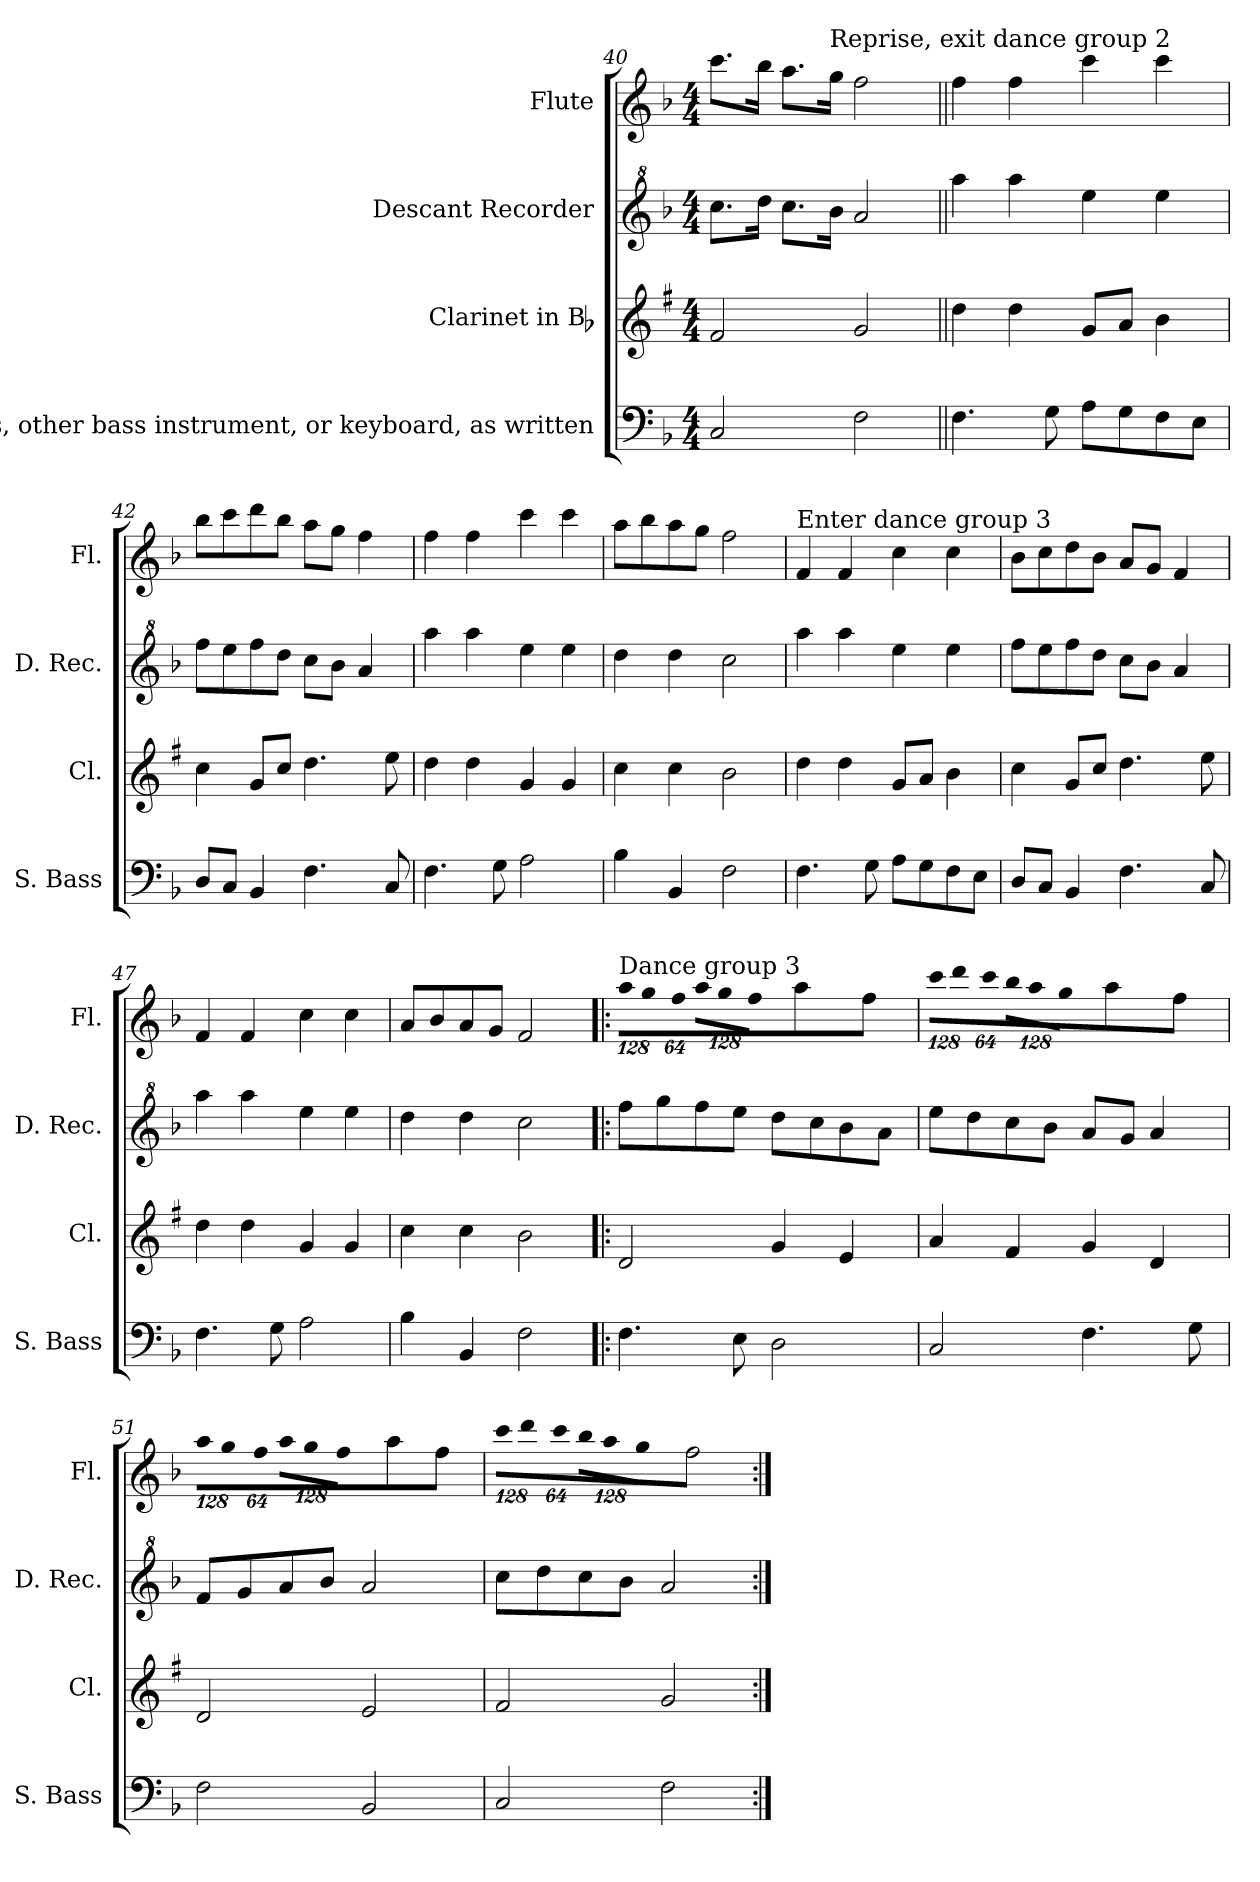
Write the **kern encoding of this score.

**kern	**kern	**kern	**kern
*part4	*part3	*part2	*part1
*staff4	*staff3	*staff2	*staff1
*I"String bass, other bass instrument, or keyboard, as written	*I"Clarinet in Bb	*I"Descant Recorder	*I"Flute
*I'S. Bass	*I'Cl.	*I'D. Rec.	*I'Fl.
*clefF4	*clefG2	*clefG^2	*clefG2
*ITrd7c12	*ITrd1c2	*ITrd-7c-12	*
*k[b-]	*k[b-]	*k[b-]	*k[b-]
*F:	*F:	*F:	*F:
*M4/4	*M4/4	*M4/4	*M4/4
=40	=40	=40	=40
2CCi/	2ei/	8.cccci\L	8.ccci\L
.	.	16ddddi\Jk	16bb-i\Jk
.	.	8.cccci\L	8.aai\L
!	!	!	!LO:TX:a:t=Reprise, exit dance group 2
.	.	16bbb-i\Jk	16ggi\Jk
2FFi\	2fi/	2aaai/	2ffi\
=41||	=41||	=41||	=41||
4.FFi\	4cci\	4aaaai\	4ffi\
.	4cci\	4aaaai\	4ffi\
8GGi\	.	.	.
8AAi\L	8fi/L	4eeeei\	4ccci\
8GGi\	8gi/J	.	.
8FFi\	4ai\	4eeeei\	4ccci\
8EEi\J	.	.	.
!!LO:LB:g=z
=42	=42	=42	=42
8DDi/L	4b-i\	8ffffi\L	8bb-i\L
8CCi/J	.	8eeeei\	8ccci\
4BBB-i/	8fi/L	8ffffi\	8dddi\
.	8b-i/J	8ddddi\J	8bb-i\J
4.FFi\	4.cci\	8cccci\L	8aai\L
.	.	8bbb-i\J	8ggi\J
.	.	4aaai/	4ffi\
8CCi/	8ddi\	.	.
=43	=43	=43	=43
4.FFi\	4cci\	4aaaai\	4ffi\
.	4cci\	4aaaai\	4ffi\
8GGi\	.	.	.
2AAi\	4fi/	4eeeei\	4ccci\
.	4fi/	4eeeei\	4ccci\
=44	=44	=44	=44
4BB-i\	4b-i\	4ddddi\	8aai\L
.	.	.	8bb-i\
4BBB-i/	4b-i\	4ddddi\	8aai\
.	.	.	8ggi\J
2FFi\	2ai\	2cccci\	2ffi\
=45	=45	=45	=45
!	!	!	!LO:TX:a:t=Enter dance group 3
4.FFi\	4cci\	4aaaai\	4fi/
.	4cci\	4aaaai\	4fi/
8GGi\	.	.	.
8AAi\L	8fi/L	4eeeei\	4cci\
8GGi\	8gi/J	.	.
8FFi\	4ai\	4eeeei\	4cci\
8EEi\J	.	.	.
=46	=46	=46	=46
8DDi/L	4b-i\	8ffffi\L	8b-i\L
8CCi/J	.	8eeeei\	8cci\
4BBB-i/	8fi/L	8ffffi\	8ddi\
.	8b-i/J	8ddddi\J	8b-i\J
4.FFi\	4.cci\	8cccci\L	8ai/L
.	.	8bbb-i\J	8gi/J
.	.	4aaai/	4fi/
8CCi/	8ddi\	.	.
=47	=47	=47	=47
4.FFi\	4cci\	4aaaai\	4fi/
.	4cci\	4aaaai\	4fi/
8GGi\	.	.	.
2AAi\	4fi/	4eeeei\	4cci\
.	4fi/	4eeeei\	4cci\
=48	=48	=48	=48
4BB-i\	4b-i\	4ddddi\	8ai/L
.	.	.	8b-i/
4BBB-i/	4b-i\	4ddddi\	8ai/
.	.	.	8gi/J
2FFi\	2ai\	2cccci\	2fi/
!!LO:LB:g=z
=49!|:	=49!|:	=49!|:	=49!|:
*	*	*	*Xbrackettup
!	!	!	!LO:TX:a:t=Dance group 3
!	!	!	!LO:N:vis=8
4.FFi\	2ci/	8ffffi\L	1024%85aai\L
!	!	!	!LO:N:vis=8
.	.	.	1024%85ggi\
.	.	8ggggi\	.
!	!	!	!LO:N:vis=8
.	.	.	512%43ffi\J
!	!	!	!LO:N:vis=8
.	.	8ffffi\	1024%85aai\L
!	!	!	!LO:N:vis=8
.	.	.	1024%85ggi\
8EEi\	.	8eeeei\J	.
!	!	!	!LO:N:vis=8
.	.	.	512%43ffi\J
2DDi\	4fi/	8ddddi\L	4aai\
.	.	8cccci\	.
.	4di/	8bbb-i\	4ffi\
.	.	8aaai\J	.
=50	=50	=50	=50
!	!	!	!LO:N:vis=8
2CCi/	4gi/	8eeeei\L	1024%85ccci\L
!	!	!	!LO:N:vis=8
.	.	.	1024%85dddi\
.	.	8ddddi\	.
!	!	!	!LO:N:vis=8
.	.	.	512%43ccci\J
!	!	!	!LO:N:vis=8
.	4ei/	8cccci\	1024%85bb-i\L
!	!	!	!LO:N:vis=8
.	.	.	1024%85aai\
.	.	8bbb-i\J	.
!	!	!	!LO:N:vis=8
.	.	.	512%43ggi\J
4.FFi\	4fi/	8aaai/L	4aai\
.	.	8gggi/J	.
.	4ci/	4aaai/	4ffi\
8GGi\	.	.	.
=51	=51	=51	=51
!	!	!	!LO:N:vis=8
2FFi\	2ci/	8fffi/L	1024%85aai\L
!	!	!	!LO:N:vis=8
.	.	.	1024%85ggi\
.	.	8gggi/	.
!	!	!	!LO:N:vis=8
.	.	.	512%43ffi\J
!	!	!	!LO:N:vis=8
.	.	8aaai/	1024%85aai\L
!	!	!	!LO:N:vis=8
.	.	.	1024%85ggi\
.	.	8bbb-i/J	.
!	!	!	!LO:N:vis=8
.	.	.	512%43ffi\J
2BBB-i/	2di/	2aaai/	4aai\
.	.	.	4ffi\
=52	=52	=52	=52
!	!	!	!LO:N:vis=8
2CCi/	2ei/	8cccci\L	1024%85ccci\L
!	!	!	!LO:N:vis=8
.	.	.	1024%85dddi\
.	.	8ddddi\	.
!	!	!	!LO:N:vis=8
.	.	.	512%43ccci\J
!	!	!	!LO:N:vis=8
.	.	8cccci\	1024%85bb-i\L
!	!	!	!LO:N:vis=8
.	.	.	1024%85aai\
.	.	8bbb-i\J	.
!	!	!	!LO:N:vis=8
.	.	.	512%43ggi\J
2FFi\	2fi/	2aaai/	2ffi\
=:|!	=:|!	=:|!	=:|!
*-	*-	*-	*-
